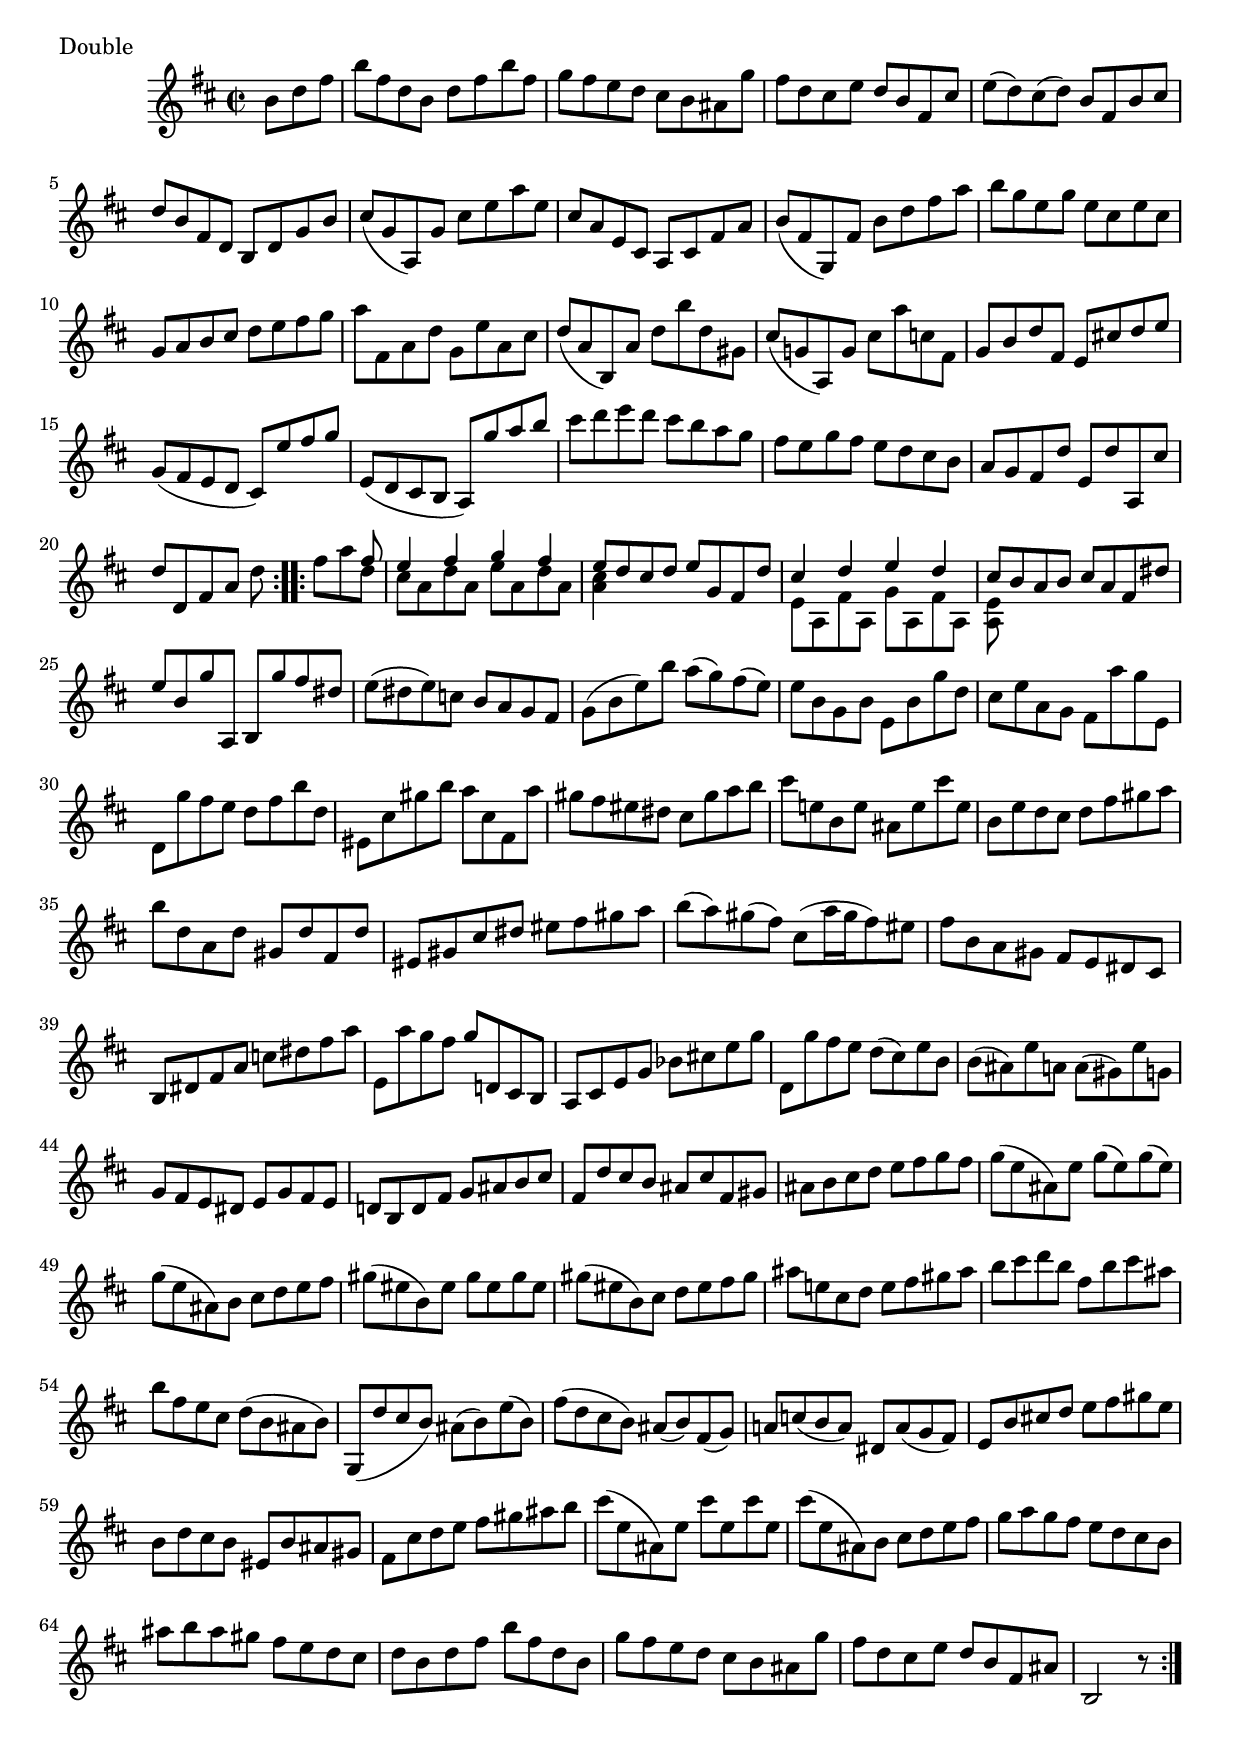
\version "1.4.0"

% Movement 8, Double
\version "1.4.0"

viiiA = \notes { 
  b'8 d'' fis'' |
  % 1
  b''8  fis''8  d''8  b'8  d''8  fis''8  b''8  fis''8  |
  % 2
  g''8  fis''8  e''8  d''8  cis''8  b'8  ais'8  g''8  |
  % 3
  fis''8  d''8  cis''8  e''8  d''8  b'8  fis'8  cis''8  |
  % 4
  e''8(  )d''8  cis''8(  )d''8  b'8  fis'8  b'8  cis''8  |
  % 5
  d''8  b'8  fis'8  d'8  b8  d'8  g'8  b'8  |
  % 6
  cis''8(  g'8  )a8  g'8  cis''8  e''8  a''8  e''8  |
  % 7
  cis''8  a'8  e'8  cis'8  a8  cis'8  fis'8  a'8  |
  % 8
  b'8(  fis'8  )g8  fis'8  b'8  d''8  fis''8  a''8  |
  % 9
  b''8  g''8  e''8  g''8  e''8  cis''8  e''8  cis''8  |
  % 10
  g'8  a'8  b'8  cis''8  d''8  e''8  fis''8  g''8  |
  % 11
  a''8  fis'8  a'8  d''8  g'8  e''8  a'8  cis''8  |
  % 12
  d''8(  a'8  )b8  a'8  d''8  b''8  d''8  gis'8  |
  % 13
  cis''8(  g'!8  )a8  g'8  cis''8  a''8  c''8  fis'8  |
  % 14
  g'8  b'8  d''8  fis'8  e'8  cis''!8  d''8  e''8  |
  % 15
  g'8(  fis'8  e'8  d'8  )cis'8  e''8  fis''8  g''8  |
  % 16
  e'8(  d'8  cis'8  b8  )a8  g''8  a''8  b''8  |
  % 17
  cis'''8  d'''8  e'''8  d'''8  cis'''8  b''8  a''8  g''8  |
  % 18
  fis''8  e''8  g''8  fis''8  e''8  d''8  cis''8  b'8  |
  % 19
  a'8  g'8  fis'8  d''8  e'8  d''8  a8  cis''8  |
  % 20
  d''8  d'8  fis'8  a'8  d''8

  \stemUp
  s4  fis''8  |
  % 21
  e''4  fis''4  g''4  fis''4  |
  % 22
  e''8  d''8  cis''8  d''8  e''8  g'8  fis'8  d''8  |
  % 23
  cis''4  d''4  e''4  d''4  |
  % 24
  [cis''8 b'8  a'8  b'8] \stemBoth  cis''8  a'8  fis'8  dis''8  |
  % 25
  e''8  b'8  g''8  a8  b8  g''8  fis''8  dis''8  |
  % 26
  e''8(  dis''8  )e''8  c''8  b'8  a'8  g'8  fis'8  |
  % 27
  g'8(  b'8  )e''8  b''8  a''8(  )g''8  fis''8(  )e''8  |
  % 28
  e''8  b'8  g'8  b'8  e'8  b'8  g''8  d''8  |
  % 29
  cis''8  e''8  a'8  g'8  fis'8  a''8  g''8  e'8  |
  % 30
  d'8  g''8  fis''8  e''8  d''8  fis''8  b''8  d''8  |
  % 31
  eis'8  cis''8  gis''8  b''8  a''8  cis''8  fis'8  a''8  |
  % 32
  gis''8  fis''8  eis''8  dis''8  cis''8  gis''8  a''8  b''8  |
  % 33
  cis'''8  e''!8  b'8  e''8  ais'8  e''8  cis'''8  e''8  |
  % 34
  b'8  e''8  d''8  cis''8  d''8  fis''8  gis''8  a''8  |
  % 35
  b''8  d''8  a'8  d''8  gis'8  d''8  fis'8  d''8  |
  % 36
  eis'8  gis'8  cis''8  dis''8  eis''8  fis''8  gis''8  a''8  |
  % 37
  b''8(  )a''8  gis''8(  )fis''8  cis''8(  a''16  gis''16  )fis''8  
  eis''8  |
  % 38
  fis''8  b'8  a'8  gis'8  fis'8  e'8  dis'8  cis'8  |
  % 39
  b8  dis'8  fis'8  a'8  c''8  dis''8  fis''8  a''8  |
  % 40
  e'8  a''8  g''8  fis''8  g''8  d'!8  cis'8  b8  |
  % 41
  a8  cis'8  e'8  g'8  bes'8  cis''!8  e''8  g''8  |
  % 42
  d'8  g''8  fis''8  e''8  d''8(  )cis''8  e''8 b'8  |
  % 43
  b'8(  )ais'8  e''8  a'8  a'8(  )gis'8  e''8  g'8  |
  % 44
  g'8  fis'8  e'8  dis'8  e'8  g'8  fis'8  e'8  |
  % 45
  d'!8  b8  d'8  fis'8  g'8  ais'8  b'8  cis''8  |
  % 46
  fis'8  d''8  cis''8  b'8  ais'8  cis''8  fis'8  gis'8  |
  % 47
  ais'8  b'8  cis''8  d''8  e''8  fis''8  g''8  fis''8  |
  % 48
  g''8(  e''8  )ais'8  e''8  g''8(  )e''8  g''8(  )e''8  |
  % 49
  g''8(  e''8  )ais'8  b'8  cis''8  d''8  e''8  fis''8  |
  % 50
  gis''8(  eis''8  )b'8  eis''8  gis''8  eis''8  gis''8  eis''8  |
  % 51
  gis''8(  eis''8  )b'8  cis''8  d''8  eis''8  fis''8  gis''8  |
  % 52
  ais''8  e''!8  cis''8  d''8  e''8  fis''8  gis''8  ais''8  |
  % 53
  b''8  cis'''8  d'''8  b''8  fis''8  b''8  cis'''8  ais''8  |
  % 54
  b''8  fis''8  e''8  cis''8  d''8(  b'8  ais'8  )b'8  |
  % 55
  g8(  d''8  cis''8  )b'8  ais'8(  )b'8  e''8(  )b'8  |
  % 56
  fis''8(  d''8  cis''8  )b'8  ais'8(  )b'8  fis'8(  )g'8  |
  % 57
  a'!8  c''8(  b'8  )a'8  dis'8  a'8(  g'8  )fis'8  |
  % 58
  e'8  b'8  cis''!8  d''8  e''8  fis''8  gis''8  e''8  |
  % 59
  b'8  d''8  cis''8  b'8  eis'8  b'8  ais'8  gis'8  |
  % 60
  fis'8  cis''8  d''8  e''8  fis''8  gis''8  ais''8  b''8  |
  % 61
  cis'''8(  e''8  )ais'8  e''8  cis'''8  e''8  cis'''8  e''8  |
  % 62
  cis'''8(  e''8  )ais'8  b'8  cis''8  d''8  e''8  fis''8  |
  % 63
  g''8  a''8  g''8  fis''8  e''8  d''8  cis''8  b'8  |
  % 64
  ais''8  b''8  ais''8  gis''8  fis''8  e''8  d''8  cis''8  |
  % 65
  d''8  b'8  d''8  fis''8  b''8  fis''8  d''8  b'8  |
  % 66
  g''8  fis''8  e''8  d''8  cis''8  b'8  ais'8  g''8  |
  % 67
  fis''8  d''8  cis''8  e''8  d''8  b'8  fis'8  ais'8  |
  % 68
  b2  r8
}

viiiB = \notes { 
  \time 4/4
  \key d\major
  \partial 8*3 s8*3
  s1*19 s8*5  
  \stemDown
  % 20
  fis''8  a''8  d''8  |
  % 21
  cis''8  a'8  d''8  a'8  e''8  a'8  d''8 a'8  |
  % 22
  <cis''4 a'>  s4*3  |
  % 23
  e'8  a8  fis'8  a8  g'8  a8  fis'8  a8 |
  % 24
  <e'8 a>  s1*44
  % 68
  s2
} 

viiiStaff = \context Staff <
  \context Voice=A \viiiA
  \context Voice=B \viiiB
>


viiiViolinGlobal =  \notes {
  \clef "treble"
  \key d\major
  \time 2/2
  \repeat "volta" 2 {
    \partial 4. s4. | s1*19 | s8*5
  }
  \repeat "volta" 2 {
    s4. | s1*47 | s8*5
  }
}

viiiViolinScripts =  \notes{
}

viiiViolinStaff =  \context Staff <
  \viiiStaff
  \viiiViolinGlobal
  \viiiViolinScripts
>

\score {
  \viiiViolinStaff
  \paper { }
  \midi { \tempo 4 = 160 }
  \header {
    piece = "Double"
    opus = ""
  }
}

